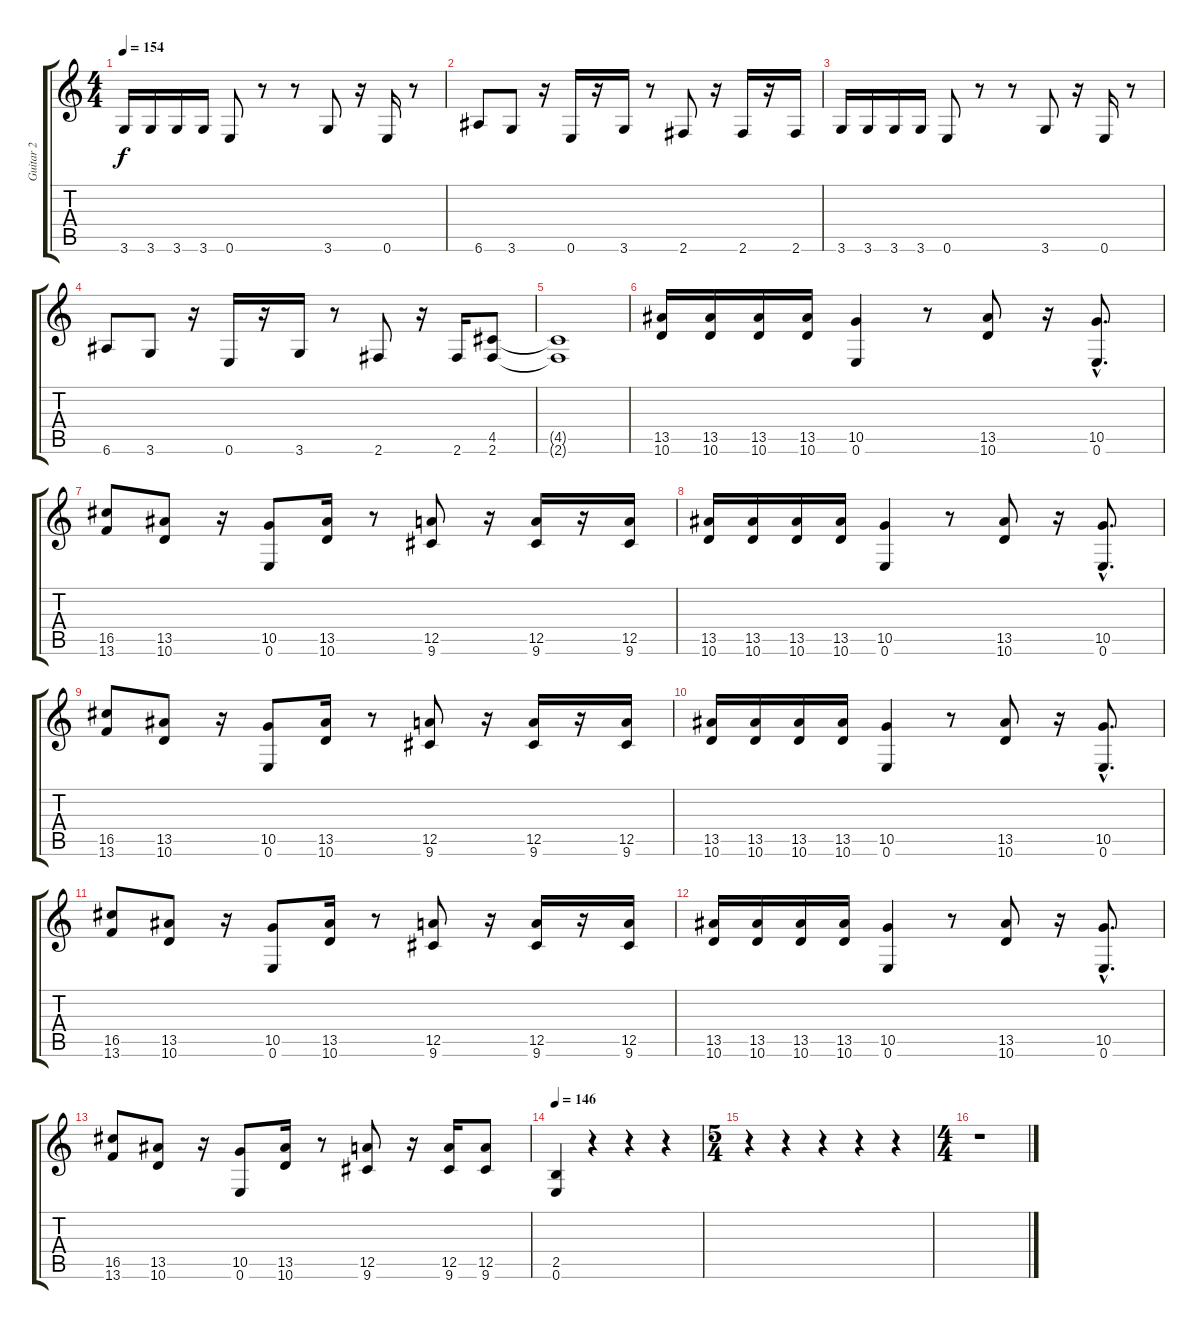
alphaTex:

\track ("Guitar 2" "Guitar 2") {instrument distortionguitar}
\staff {score tabs}
\tuning (E4 B3 G3 D3 A2 E2) {hide}
\ts (4 4)
\tempo 154
\clef g2
\ks c
3.6.16{dy f} 3.6.16 3.6.16 3.6.16 0.6.8 r.8 r.8 3.6.8 r.16 0.6.16 r.8 |
6.6.8 3.6.8 r.16 0.6.16 r.16 3.6.16 r.8 2.6.8 r.16 2.6.16 r.16 2.6.16 |
3.6.16 3.6.16 3.6.16 3.6.16 0.6.8 r.8 r.8 3.6.8 r.16 0.6.16 r.8 |
6.6.8 3.6.8 r.16 0.6.16 r.16 3.6.16 r.8 2.6.8 r.16 2.6.16 (4.5 2.6).8 |
(4.5{t} 2.6{t}).1 |
(13.5 10.6).16 (13.5 10.6).16 (13.5 10.6).16 (13.5 10.6).16 (10.5 0.6).4 r.8 (13.5 10.6).8 r.16 (10.5{hac} 0.6{hac}).8{d} |
(16.5 13.6).8 (13.5 10.6).8 r.16 (10.5 0.6).8 (13.5 10.6).16 r.8 (12.5 9.6).8 r.16 (12.5 9.6).16 r.16 (12.5 9.6).16 |
(13.5 10.6).16 (13.5 10.6).16 (13.5 10.6).16 (13.5 10.6).16 (10.5 0.6).4 r.8 (13.5 10.6).8 r.16 (10.5{hac} 0.6{hac}).8{d} |
(16.5 13.6).8 (13.5 10.6).8 r.16 (10.5 0.6).8 (13.5 10.6).16 r.8 (12.5 9.6).8 r.16 (12.5 9.6).16 r.16 (12.5 9.6).16 |
(13.5 10.6).16 (13.5 10.6).16 (13.5 10.6).16 (13.5 10.6).16 (10.5 0.6).4 r.8 (13.5 10.6).8 r.16 (10.5{hac} 0.6{hac}).8{d} |
(16.5 13.6).8 (13.5 10.6).8 r.16 (10.5 0.6).8 (13.5 10.6).16 r.8 (12.5 9.6).8 r.16 (12.5 9.6).16 r.16 (12.5 9.6).16 |
(13.5 10.6).16 (13.5 10.6).16 (13.5 10.6).16 (13.5 10.6).16 (10.5 0.6).4 r.8 (13.5 10.6).8 r.16 (10.5{hac} 0.6{hac}).8{d} |
(16.5 13.6).8 (13.5 10.6).8 r.16 (10.5 0.6).8 (13.5 10.6).16 r.8 (12.5 9.6).8 r.16 (12.5 9.6).16 (12.5 9.6).8 |
\tempo 146
(2.5 0.6).4 r.4 r.4 r.4 |
\ts (5 4)
r.4 r.4 r.4 r.4 r.4 |
\ts (4 4)
r.1
